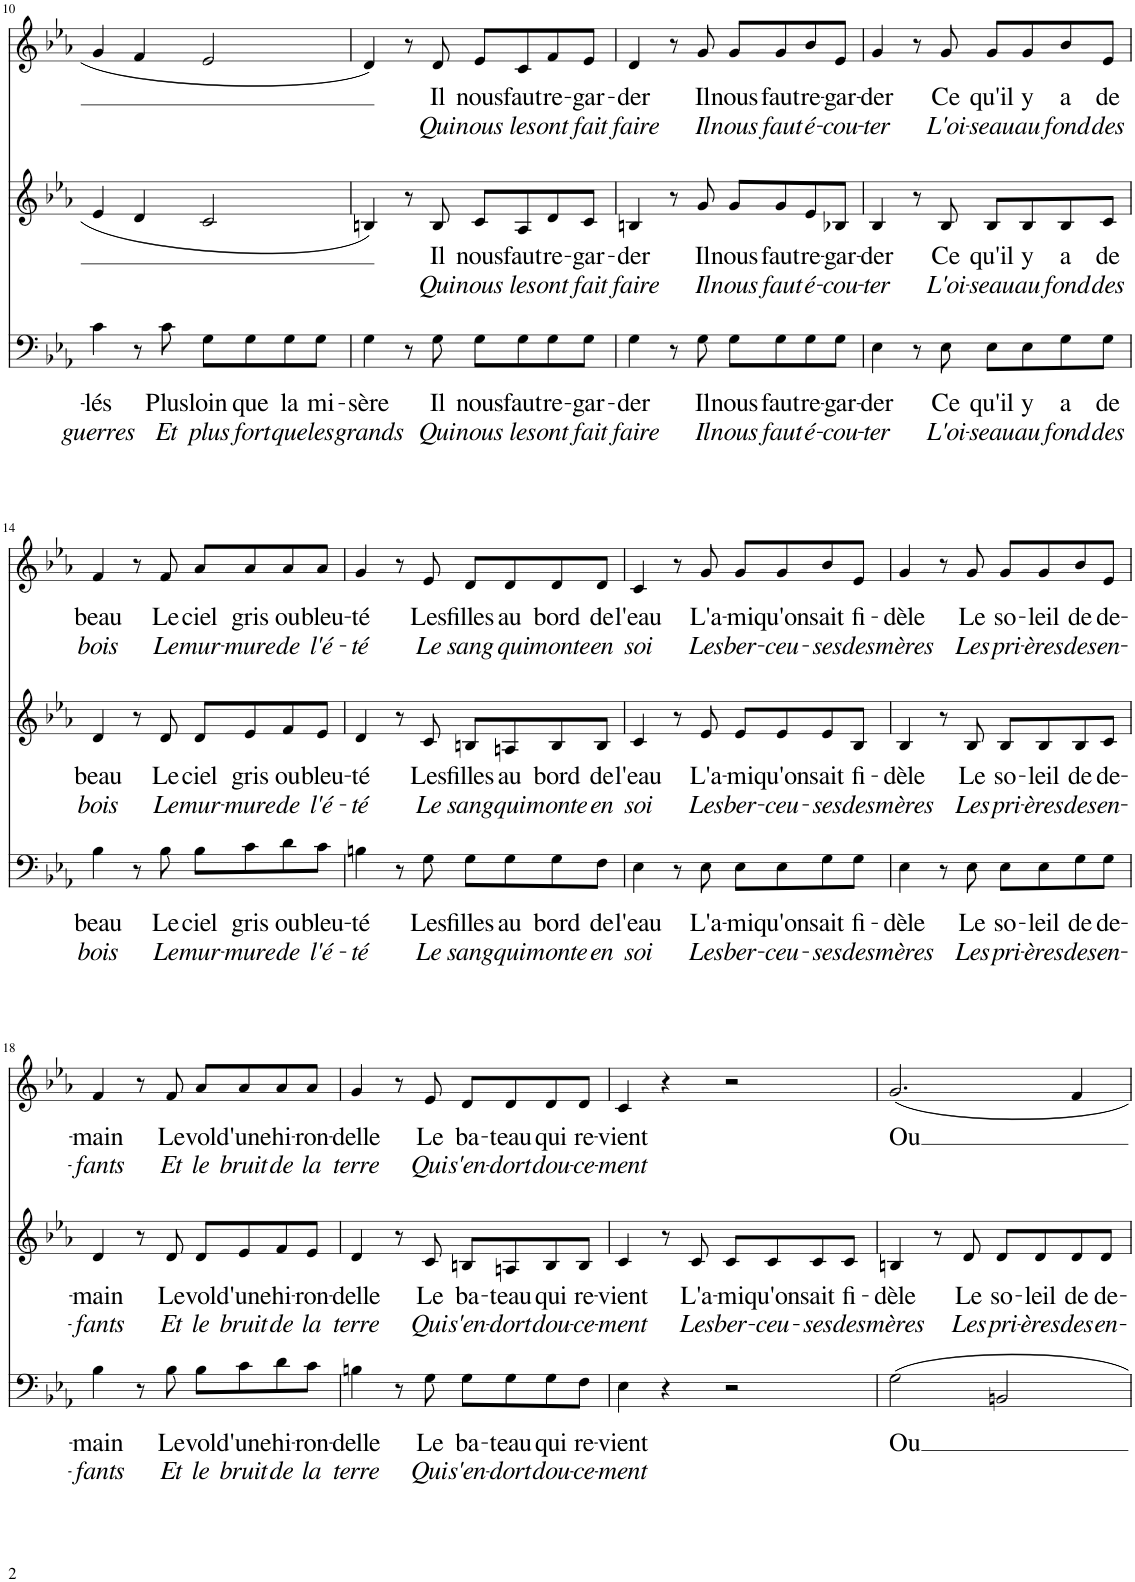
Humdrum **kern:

**kern	**text	**text	**kern	**text	**text	**kern	**text	**text
*part3	*part3	*part3	*part2	*part2	*part2	*part1	*part1	*part1
*staff3	*staff3	*staff3	*staff2	*staff2	*staff2	*staff1	*staff1	*staff1
*I"H.	*	*	*I"A.	*	*	*I"S.	*	*
!!LO:PB:g=z
*clefF4	*	*	*clefG2	*	*	*clefG2	*	*
*k[b-e-a-]	*	*	*k[b-e-a-]	*	*	*k[b-e-a-]	*	*
*M2/2	*	*	*M2/2	*	*	*M2/2	*	*
*met(c|)	*	*	*met(c|)	*	*	*met(c|)	*	*
=10	=10	=10	=10	=10	=10	=10	=10	=10
!	!LO:LY:b	!LO:LY:b	!	!	!	!	!	!
4c\	-lés	guerres	4e-/	.	.	4g/	.	.
8r	.	.	4d/	.	.	4f/	.	.
!	!LO:LY:b	!LO:LY:b	!	!	!	!	!	!
8c\	Plus	Et	.	.	.	.	.	.
!	!LO:LY:b	!LO:LY:b	!	!	!	!	!	!
8G\L	loin	plus	2c/	.	.	2e-/	.	.
!	!LO:LY:b	!LO:LY:b	!	!	!	!	!	!
8G\	que	fort	.	.	.	.	.	.
!	!LO:LY:b	!LO:LY:b	!	!	!	!	!	!
8G\	la	que	.	.	.	.	.	.
!	!LO:LY:b	!LO:LY:b	!	!	!	!	!	!
8G\J	mi-	les	.	.	.	.	.	.
=11	=11	=11	=11	=11	=11	=11	=11	=11
!	!LO:LY:b	!LO:LY:b	!	!	!	!	!	!
4G\	-sère	grands	4Bn/	.	.	4d/	.	.
8r	.	.	8r	.	.	8r	.	.
!	!LO:LY:b	!LO:LY:b	!	!LO:LY:b	!LO:LY:b	!	!LO:LY:b	!LO:LY:b
8G\	Il	Qui	8B/	Il	Qui	8d/	Il	Qui
!	!LO:LY:b	!LO:LY:b	!	!LO:LY:b	!LO:LY:b	!	!LO:LY:b	!LO:LY:b
8G\L	nous	nous	8c/L	nous	nous	8e-/L	nous	nous
!	!LO:LY:b	!LO:LY:b	!	!LO:LY:b	!LO:LY:b	!	!LO:LY:b	!LO:LY:b
8G\	faut	les	8A-/	faut	les	8c/	faut	les
!	!LO:LY:b	!LO:LY:b	!	!LO:LY:b	!LO:LY:b	!	!LO:LY:b	!LO:LY:b
8G\	re-	ont	8d/	re-	ont	8f/	re-	ont
!	!LO:LY:b	!LO:LY:b	!	!LO:LY:b	!LO:LY:b	!	!LO:LY:b	!LO:LY:b
8G\J	-gar-	fait	8c/J	-gar-	fait	8e-/J	-gar-	fait
=12	=12	=12	=12	=12	=12	=12	=12	=12
!	!LO:LY:b	!LO:LY:b	!	!LO:LY:b	!LO:LY:b	!	!LO:LY:b	!LO:LY:b
4G\	-der	faire	4Bn/	-der	faire	4d/	-der	faire
8r	.	.	8r	.	.	8r	.	.
!	!LO:LY:b	!LO:LY:b	!	!LO:LY:b	!LO:LY:b	!	!LO:LY:b	!LO:LY:b
8G\	Il	Il	8g/	Il	Il	8g/	Il	Il
!	!LO:LY:b	!LO:LY:b	!	!LO:LY:b	!LO:LY:b	!	!LO:LY:b	!LO:LY:b
8G\L	nous	nous	8g/L	nous	nous	8g/L	nous	nous
!	!LO:LY:b	!LO:LY:b	!	!LO:LY:b	!LO:LY:b	!	!LO:LY:b	!LO:LY:b
8G\	faut	faut	8g/	faut	faut	8g/	faut	faut
!	!LO:LY:b	!LO:LY:b	!	!LO:LY:b	!LO:LY:b	!	!LO:LY:b	!LO:LY:b
8G\	re-	é-	8e-/	re-	é-	8b-/	re-	é-
!	!LO:LY:b	!LO:LY:b	!	!LO:LY:b	!LO:LY:b	!	!LO:LY:b	!LO:LY:b
8G\J	-gar-	-cou-	8B-X/J	-gar-	-cou-	8e-/J	-gar-	-cou-
=13	=13	=13	=13	=13	=13	=13	=13	=13
!	!LO:LY:b	!LO:LY:b	!	!LO:LY:b	!LO:LY:b	!	!LO:LY:b	!LO:LY:b
4E-\	-der	-ter	4B-/	-der	-ter	4g/	-der	-ter
8r	.	.	8r	.	.	8r	.	.
!	!LO:LY:b	!LO:LY:b	!	!LO:LY:b	!LO:LY:b	!	!LO:LY:b	!LO:LY:b
8E-\	Ce	L'oi-	8B-/	Ce	L'oi-	8g/	Ce	L'oi-
!	!LO:LY:b	!LO:LY:b	!	!LO:LY:b	!LO:LY:b	!	!LO:LY:b	!LO:LY:b
8E-\L	qu'il	-seau	8B-/L	qu'il	-seau	8g/L	qu'il	-seau
!	!LO:LY:b	!LO:LY:b	!	!LO:LY:b	!LO:LY:b	!	!LO:LY:b	!LO:LY:b
8E-\	y	au	8B-/	y	au	8g/	y	au
!	!LO:LY:b	!LO:LY:b	!	!LO:LY:b	!LO:LY:b	!	!LO:LY:b	!LO:LY:b
8G\	a	fond	8B-/	a	fond	8b-/	a	fond
!	!LO:LY:b	!LO:LY:b	!	!LO:LY:b	!LO:LY:b	!	!LO:LY:b	!LO:LY:b
8G\J	de	des	8c/J	de	des	8e-/J	de	des
!!LO:LB:g=z
=14	=14	=14	=14	=14	=14	=14	=14	=14
!	!LO:LY:b	!LO:LY:b	!	!LO:LY:b	!LO:LY:b	!	!LO:LY:b	!LO:LY:b
4B-\	beau	bois	4d/	beau	bois	4f/	beau	bois
8r	.	.	8r	.	.	8r	.	.
!	!LO:LY:b	!LO:LY:b	!	!LO:LY:b	!LO:LY:b	!	!LO:LY:b	!LO:LY:b
8B-\	Le	Le	8d/	Le	Le	8f/	Le	Le
!	!LO:LY:b	!LO:LY:b	!	!LO:LY:b	!LO:LY:b	!	!LO:LY:b	!LO:LY:b
8B-\L	ciel	mur-	8d/L	ciel	mur-	8a-/L	ciel	mur-
!	!LO:LY:b	!LO:LY:b	!	!LO:LY:b	!LO:LY:b	!	!LO:LY:b	!LO:LY:b
8c\	gris	-mure	8e-/	gris	-mure	8a-/	gris	-mure
!	!LO:LY:b	!LO:LY:b	!	!LO:LY:b	!LO:LY:b	!	!LO:LY:b	!LO:LY:b
8d\	ou	de	8f/	ou	de	8a-/	ou	de
!	!LO:LY:b	!LO:LY:b	!	!LO:LY:b	!LO:LY:b	!	!LO:LY:b	!LO:LY:b
8c\J	bleu-	l'é-	8e-/J	bleu-	l'é-	8a-/J	bleu-	l'é-
=15	=15	=15	=15	=15	=15	=15	=15	=15
!	!LO:LY:b	!LO:LY:b	!	!LO:LY:b	!LO:LY:b	!	!LO:LY:b	!LO:LY:b
4Bn\	-té	-té	4d/	-té	-té	4g/	-té	-té
8r	.	.	8r	.	.	8r	.	.
!	!LO:LY:b	!LO:LY:b	!	!LO:LY:b	!LO:LY:b	!	!LO:LY:b	!LO:LY:b
8G\	Les	Le	8c/	Les	Le	8e-/	Les	Le
!	!LO:LY:b	!LO:LY:b	!	!LO:LY:b	!LO:LY:b	!	!LO:LY:b	!LO:LY:b
8G\L	filles	sang	8Bn/L	filles	sang	8d/L	filles	sang
!	!LO:LY:b	!LO:LY:b	!	!LO:LY:b	!LO:LY:b	!	!LO:LY:b	!LO:LY:b
8G\	au	qui	8An/	au	qui	8d/	au	qu
!	!LO:LY:b	!LO:LY:b	!	!LO:LY:b	!LO:LY:b	!	!LO:LY:b	!LO:LY:b
8G\	bord	monte	8B/	bord	monte	8d/	bord	imonte
!	!LO:LY:b	!LO:LY:b	!	!LO:LY:b	!LO:LY:b	!	!LO:LY:b	!LO:LY:b
8F\J	de	en	8B/J	de	en	8d/J	de	en
=16	=16	=16	=16	=16	=16	=16	=16	=16
!	!LO:LY:b	!LO:LY:b	!	!LO:LY:b	!LO:LY:b	!	!LO:LY:b	!LO:LY:b
4E-\	l'eau	soi	4c/	l'eau	soi	4c/	l'eau	soi
8r	.	.	8r	.	.	8r	.	.
!	!LO:LY:b	!LO:LY:b	!	!LO:LY:b	!LO:LY:b	!	!LO:LY:b	!LO:LY:b
8E-\	L'a-	Les	8e-/	L'a-	Les	8g/	L'a-	Les
!	!LO:LY:b	!LO:LY:b	!	!LO:LY:b	!LO:LY:b	!	!LO:LY:b	!LO:LY:b
8E-\L	-mi	ber-	8e-/L	-mi	ber-	8g/L	-mi	ber-
!	!LO:LY:b	!LO:LY:b	!	!LO:LY:b	!LO:LY:b	!	!LO:LY:b	!LO:LY:b
8E-\	qu'on	-ceu-	8e-/	qu'on	-ceu-	8g/	qu'on	-ceu-
!	!LO:LY:b	!LO:LY:b	!	!LO:LY:b	!LO:LY:b	!	!LO:LY:b	!LO:LY:b
8G\	sait	-ses	8e-/	sait	-ses	8b-/	sait	-ses
!	!LO:LY:b	!LO:LY:b	!	!LO:LY:b	!LO:LY:b	!	!LO:LY:b	!LO:LY:b
8G\J	fi-	des	8B-/J	fi-	des	8e-/J	fi-	des
=17	=17	=17	=17	=17	=17	=17	=17	=17
!	!LO:LY:b	!LO:LY:b	!	!LO:LY:b	!LO:LY:b	!	!LO:LY:b	!LO:LY:b
4E-\	-dèle	mères	4B-/	-dèle	mères	4g/	-dèle	mères
8r	.	.	8r	.	.	8r	.	.
!	!LO:LY:b	!LO:LY:b	!	!LO:LY:b	!LO:LY:b	!	!LO:LY:b	!LO:LY:b
8E-\	Le	Les	8B-/	Le	Les	8g/	Le	Les
!	!LO:LY:b	!LO:LY:b	!	!LO:LY:b	!LO:LY:b	!	!LO:LY:b	!LO:LY:b
8E-\L	so-	pri-	8B-/L	so-	pri-	8g/L	so-	pri-
!	!LO:LY:b	!LO:LY:b	!	!LO:LY:b	!LO:LY:b	!	!LO:LY:b	!LO:LY:b
8E-\	-leil	-ères	8B-/	-leil	-ères	8g/	-leil	-ères
!	!LO:LY:b	!LO:LY:b	!	!LO:LY:b	!LO:LY:b	!	!LO:LY:b	!LO:LY:b
8G\	de	des	8B-/	de	des	8b-/	de	des
!	!LO:LY:b	!LO:LY:b	!	!LO:LY:b	!LO:LY:b	!	!LO:LY:b	!LO:LY:b
8G\J	de-	en-	8c/J	de-	en-	8e-/J	de-	en-
!!LO:LB:g=z
=18	=18	=18	=18	=18	=18	=18	=18	=18
!	!LO:LY:b	!LO:LY:b	!	!LO:LY:b	!LO:LY:b	!	!LO:LY:b	!LO:LY:b
4B-\	-main	-fants	4d/	-main	-fants	4f/	-main	-fants
8r	.	.	8r	.	.	8r	.	.
!	!LO:LY:b	!LO:LY:b	!	!LO:LY:b	!LO:LY:b	!	!LO:LY:b	!LO:LY:b
8B-\	Le	Et	8d/	Le	Et	8f/	Le	Et
!	!LO:LY:b	!LO:LY:b	!	!LO:LY:b	!LO:LY:b	!	!LO:LY:b	!LO:LY:b
8B-\L	vol	le	8d/L	vol	le	8a-/L	vol	le
!	!LO:LY:b	!LO:LY:b	!	!LO:LY:b	!LO:LY:b	!	!LO:LY:b	!LO:LY:b
8c\	d'une	bruit	8e-/	d'une	bruit	8a-/	d'une	bruit
!	!LO:LY:b	!LO:LY:b	!	!LO:LY:b	!LO:LY:b	!	!LO:LY:b	!LO:LY:b
8d\	hi-	de	8f/	hi-	de	8a-/	hi-	de
!	!LO:LY:b	!LO:LY:b	!	!LO:LY:b	!LO:LY:b	!	!LO:LY:b	!LO:LY:b
8c\J	-ron-	la	8e-/J	-ron-	la	8a-/J	-ron-	la
=19	=19	=19	=19	=19	=19	=19	=19	=19
!	!LO:LY:b	!LO:LY:b	!	!LO:LY:b	!LO:LY:b	!	!LO:LY:b	!LO:LY:b
4Bn\	-delle	terre	4d/	-delle	terre	4g/	-delle	terre
8r	.	.	8r	.	.	8r	.	.
!	!LO:LY:b	!LO:LY:b	!	!LO:LY:b	!LO:LY:b	!	!LO:LY:b	!LO:LY:b
8G\	Le	Qui	8c/	Le	Qui	8e-/	Le	Qui
!	!LO:LY:b	!LO:LY:b	!	!LO:LY:b	!LO:LY:b	!	!LO:LY:b	!LO:LY:b
8G\L	ba-	s'en-	8Bn/L	ba-	s'en-	8d/L	ba-	s'en-
!	!LO:LY:b	!LO:LY:b	!	!LO:LY:b	!LO:LY:b	!	!LO:LY:b	!LO:LY:b
8G\	-teau	-dort	8An/	-teau	-dort	8d/	-teau	-dort
!	!LO:LY:b	!LO:LY:b	!	!LO:LY:b	!LO:LY:b	!	!LO:LY:b	!LO:LY:b
8G\	qui	dou-	8B/	qui	dou-	8d/	qui	dou-
!	!LO:LY:b	!LO:LY:b	!	!LO:LY:b	!LO:LY:b	!	!LO:LY:b	!LO:LY:b
8F\J	re-	-ce-	8B/J	re-	-ce-	8d/J	re-	-ce-
=20	=20	=20	=20	=20	=20	=20	=20	=20
!	!LO:LY:b	!LO:LY:b	!	!LO:LY:b	!LO:LY:b	!	!LO:LY:b	!LO:LY:b
4E-\	-vient	-ment	4c/	-vient	-ment	4c/	-vient	-ment
4r	.	.	8r	.	.	4r	.	.
!	!	!	!	!LO:LY:b	!LO:LY:b	!	!	!
.	.	.	8c/	L'a-	Les	.	.	.
!	!	!	!	!LO:LY:b	!LO:LY:b	!	!	!
2r	.	.	8c/L	-mi	ber-	2r	.	.
!	!	!	!	!LO:LY:b	!LO:LY:b	!	!	!
.	.	.	8c/	qu'on	-ceu-	.	.	.
!	!	!	!	!LO:LY:b	!LO:LY:b	!	!	!
.	.	.	8c/	sait	-ses	.	.	.
!	!	!	!	!LO:LY:b	!LO:LY:b	!	!	!
.	.	.	8c/J	fi-	des	.	.	.
=21	=21	=21	=21	=21	=21	=21	=21	=21
!	!LO:LY:b	!	!	!LO:LY:b	!LO:LY:b	!	!LO:LY:b	!
2G\	Ou	.	4Bn/	-dèle	mères	2.g/	Ou	.
.	.	.	8r	.	.	.	.	.
!	!	!	!	!LO:LY:b	!LO:LY:b	!	!	!
.	.	.	8d/	Le	Les	.	.	.
!	!	!	!	!LO:LY:b	!LO:LY:b	!	!	!
2BBn/	.	.	8d/L	so-	pri-	.	.	.
!	!	!	!	!LO:LY:b	!LO:LY:b	!	!	!
.	.	.	8d/	-leil	-ères	.	.	.
!	!	!	!	!LO:LY:b	!LO:LY:b	!	!	!
.	.	.	8d/	de	des	4f/	.	.
!	!	!	!	!LO:LY:b	!LO:LY:b	!	!	!
.	.	.	8d/J	de-	en-	.	.	.
=	=	=	=	=	=	=	=	=
*-	*-	*-	*-	*-	*-	*-	*-	*-
